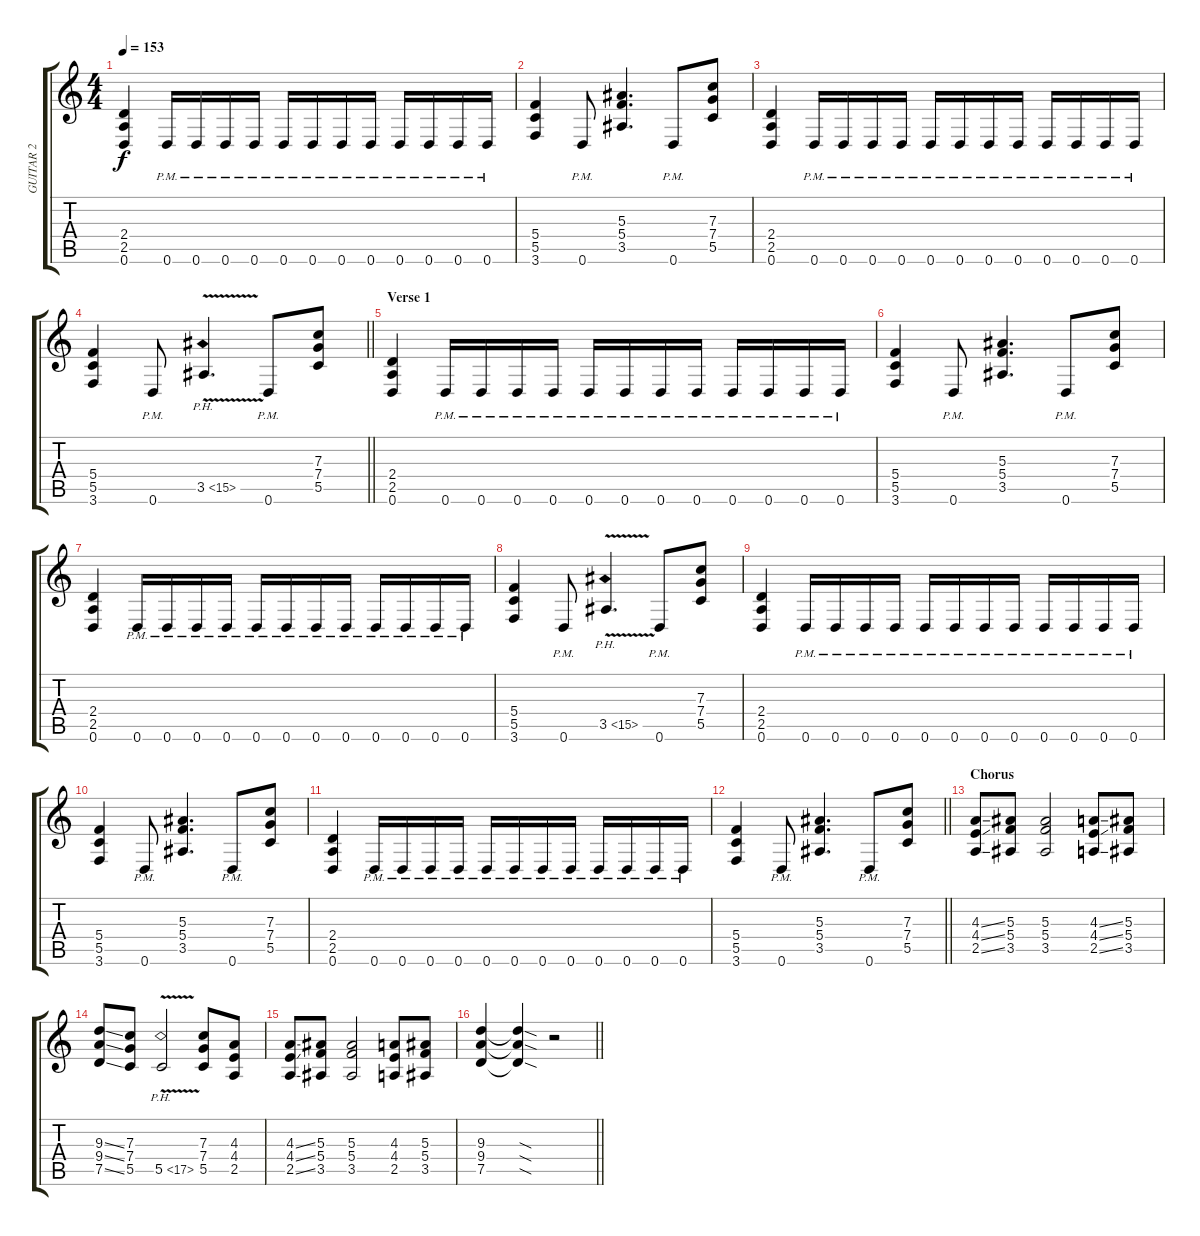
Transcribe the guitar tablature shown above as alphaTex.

\track ("GUITAR 2" "GUITAR 2") {instrument overdrivenguitar}
\staff {score tabs}
\tuning (D4 A3 F3 C3 G2 D2) {hide}
\ts (4 4)
\tempo 153
\clef g2
\ks c
(2.4 2.5 0.6).4{dy f instrument overdrivenguitar} 0.6{pm}.16 0.6{pm}.16 0.6{pm}.16 0.6{pm}.16 0.6{pm}.16 0.6{pm}.16 0.6{pm}.16 0.6{pm}.16 0.6{pm}.16 0.6{pm}.16 0.6{pm}.16 0.6{pm}.16 |
(5.4 5.5 3.6).4 0.6{pm}.8 (5.3 5.4 3.5).4{d} 0.6{pm}.8 (7.3 7.4 5.5).8 |
(2.4 2.5 0.6).4 0.6{pm}.16 0.6{pm}.16 0.6{pm}.16 0.6{pm}.16 0.6{pm}.16 0.6{pm}.16 0.6{pm}.16 0.6{pm}.16 0.6{pm}.16 0.6{pm}.16 0.6{pm}.16 0.6{pm}.16 |
\barLineRight lightlight
(5.4 5.5 3.6).4 0.6{pm}.8 3.5{ph 12 v}.4{d} 0.6{pm}.8 (7.3 7.4 5.5).8 |
\section ("" "Verse 1")
(2.4 2.5 0.6).4 0.6{pm}.16 0.6{pm}.16 0.6{pm}.16 0.6{pm}.16 0.6{pm}.16 0.6{pm}.16 0.6{pm}.16 0.6{pm}.16 0.6{pm}.16 0.6{pm}.16 0.6{pm}.16 0.6{pm}.16 |
(5.4 5.5 3.6).4 0.6{pm}.8 (5.3 5.4 3.5).4{d} 0.6{pm}.8 (7.3 7.4 5.5).8 |
(2.4 2.5 0.6).4 0.6{pm}.16 0.6{pm}.16 0.6{pm}.16 0.6{pm}.16 0.6{pm}.16 0.6{pm}.16 0.6{pm}.16 0.6{pm}.16 0.6{pm}.16 0.6{pm}.16 0.6{pm}.16 0.6{pm}.16 |
(5.4 5.5 3.6).4 0.6{pm}.8 3.5{ph 12 v}.4{d} 0.6{pm}.8 (7.3 7.4 5.5).8 |
(2.4 2.5 0.6).4 0.6{pm}.16 0.6{pm}.16 0.6{pm}.16 0.6{pm}.16 0.6{pm}.16 0.6{pm}.16 0.6{pm}.16 0.6{pm}.16 0.6{pm}.16 0.6{pm}.16 0.6{pm}.16 0.6{pm}.16 |
(5.4 5.5 3.6).4 0.6{pm}.8 (5.3 5.4 3.5).4{d} 0.6{pm}.8 (7.3 7.4 5.5).8 |
(2.4 2.5 0.6).4 0.6{pm}.16 0.6{pm}.16 0.6{pm}.16 0.6{pm}.16 0.6{pm}.16 0.6{pm}.16 0.6{pm}.16 0.6{pm}.16 0.6{pm}.16 0.6{pm}.16 0.6{pm}.16 0.6{pm}.16 |
\barLineRight lightlight
(5.4 5.5 3.6).4 0.6{pm}.8 (5.3 5.4 3.5).4{d} 0.6{pm}.8 (7.3 7.4 5.5).8 |
\section ("" "Chorus")
(4.3{ss} 4.4{ss} 2.5{ss}).8 (5.3 5.4 3.5).8 (5.3 5.4 3.5).2 (4.3{ss} 4.4{ss} 2.5{ss}).8 (5.3 5.4 3.5).8 |
(9.3{ss} 9.4{ss} 7.5{ss}).8 (7.3 7.4 5.5).8 5.5{ph 12 v}.2 (7.3 7.4 5.5).8 (4.3 4.4 2.5).8 |
(4.3{ss} 4.4{ss} 2.5{ss}).8 (5.3 5.4 3.5).8 (5.3 5.4 3.5).2 (4.3 4.4 2.5).8 (5.3 5.4 3.5).8 |
\barLineRight lightlight
(9.3 9.4 7.5).4 (9.3{sod t} 9.4{sod t} 7.5{sod t}).4 r.2
